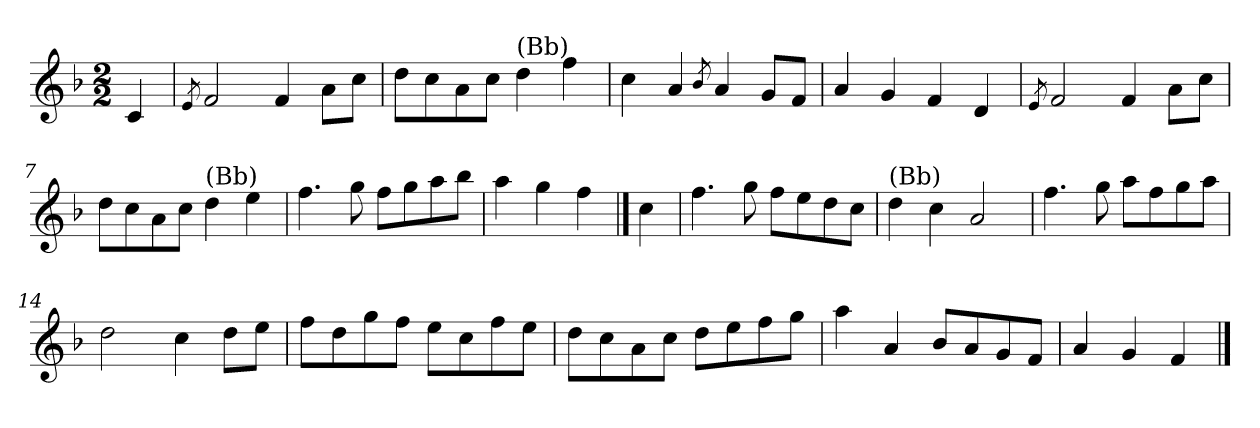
**kern
*part1
*staff1
*clefG2
*k[b-]
*F:
*M2/2
=1
4c/
=2
8qe/
2f/
4f/
8a\L
8cc\J
=3
8dd\L
8cc\
8a\
8cc\J
!LO:TX:a:t=(Bb)
4dd\
4ff\
=4
4cc\
4a/
8qb-/
4a/
8g/L
8f/J
=5
4a/
4g/
4f/
4d/
=6
8qe/
2f/
4f/
8a\L
8cc\J
=7
8dd\L
8cc\
8a\
8cc\J
!LO:TX:a:t=(Bb)
4dd\
4ee\
=8
4.ff\
8gg\
8ff\L
8gg\
8aa\
8bb-\J
!!LO:LB:g=z
=9
4aa\
4gg\
4ff\
==10
4cc\
=11
4.ff\
8gg\
8ff\L
8ee\
8dd\
8cc\J
=12
!LO:TX:a:t=(Bb)
4dd\
4cc\
2a/
=13
4.ff\
8gg\
8aa\L
8ff\
8gg\
8aa\J
=14
2dd\
4cc\
8dd\L
8ee\J
=15
8ff\L
8dd\
8gg\
8ff\J
8ee\L
8cc\
8ff\
8ee\J
=16
8dd\L
8cc\
8a\
8cc\J
8dd\L
8ee\
8ff\
8gg\J
!!LO:LB:g=z
=17
4aa\
4a/
8b-/L
8a/
8g/
8f/J
=18
4a/
4g/
4f/
==
*-
